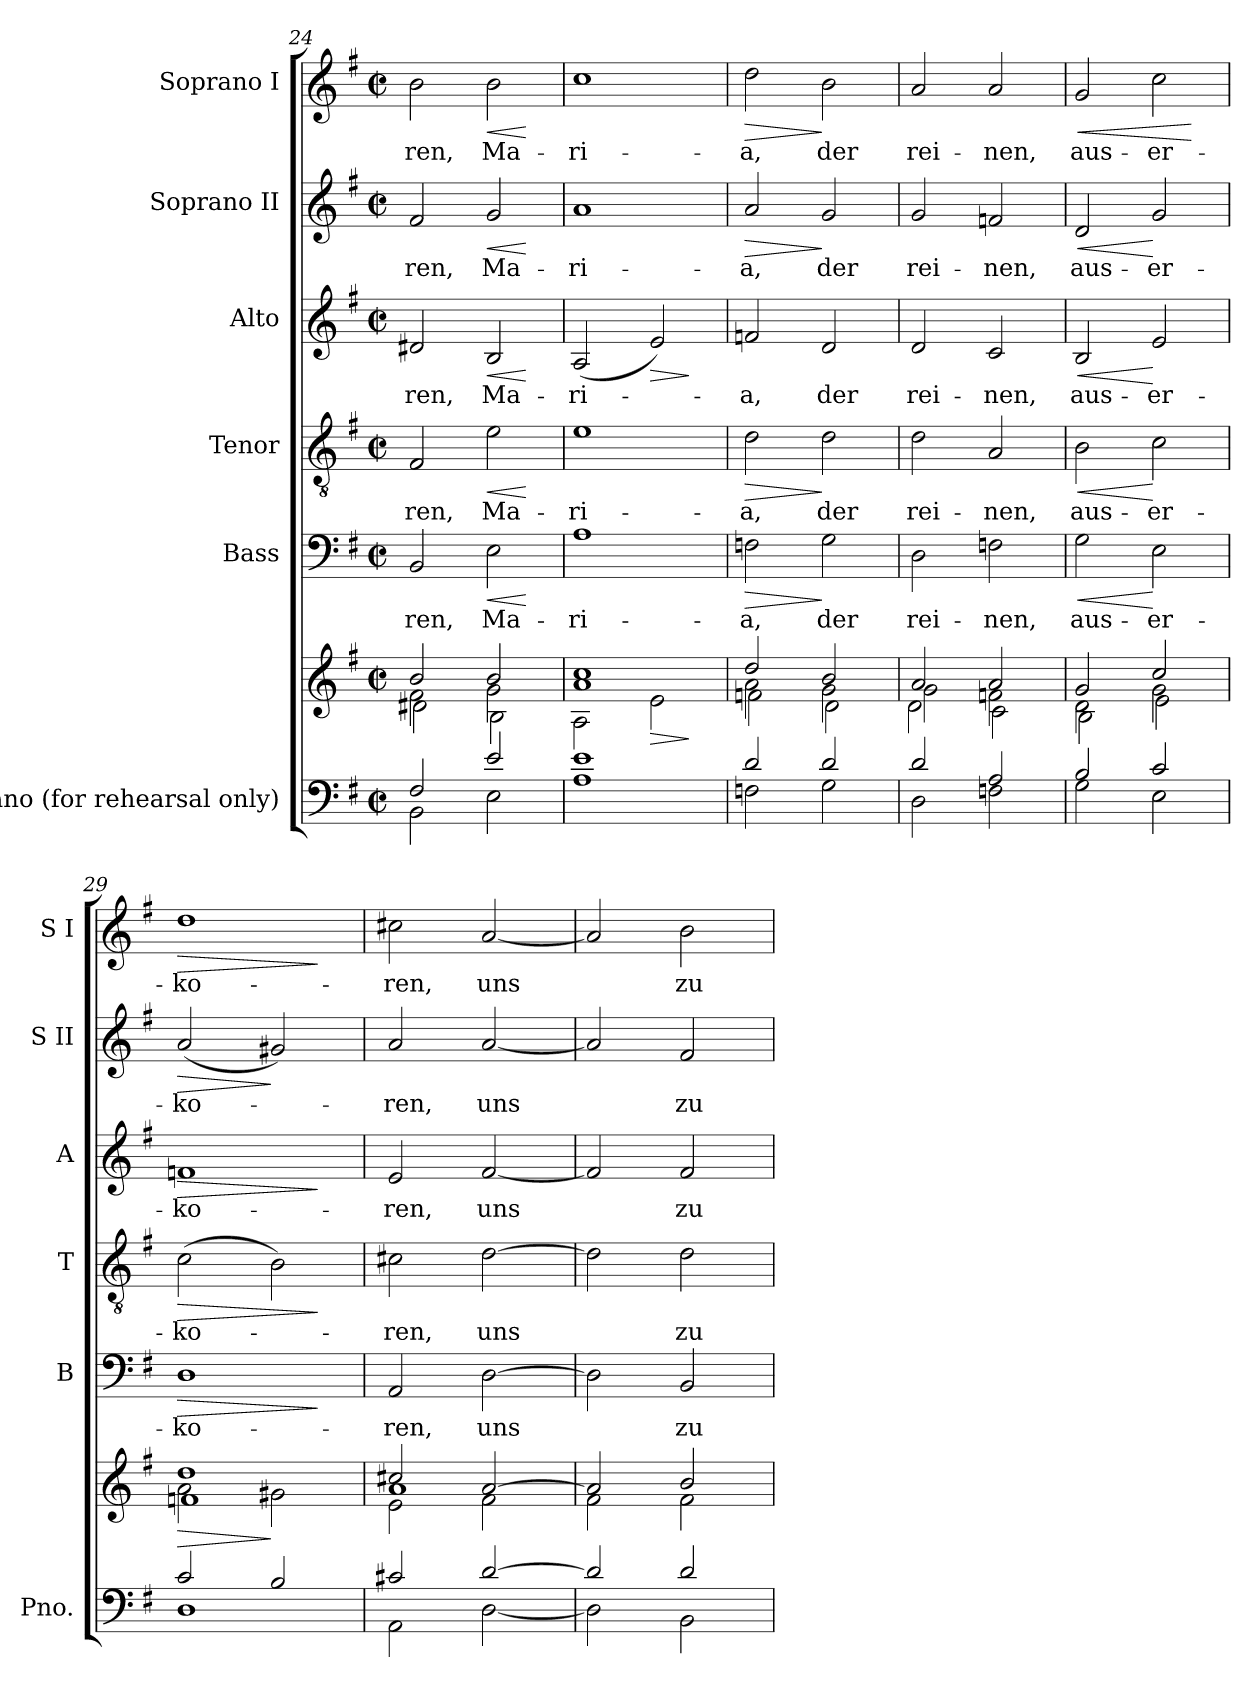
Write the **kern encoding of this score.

**kern	**kern	**dynam	**kern	**text	**dynam	**kern	**text	**dynam	**kern	**text	**dynam	**kern	**text	**dynam	**kern	**text	**dynam
*part6	*part6	*part6	*part5	*part5	*part5	*part4	*part4	*part4	*part3	*part3	*part3	*part2	*part2	*part2	*part1	*part1	*part1
*staff7	*staff6	*staff6/7	*staff5	*staff5	*staff5	*staff4	*staff4	*staff4	*staff3	*staff3	*staff3	*staff2	*staff2	*staff2	*staff1	*staff1	*staff1
*I"Piano (for rehearsal only)	*	*	*I"Bass	*	*	*I"Tenor	*	*	*I"Alto	*	*	*I"Soprano II	*	*	*I"Soprano I	*	*
*I'Pno.	*	*	*I'B	*	*	*I'T	*	*	*I'A	*	*	*I'S II	*	*	*I'S I	*	*
!!LO:LB:g=z
*clefF4	*clefG2	*	*clefF4	*	*	*clefGv2	*	*	*clefG2	*	*	*clefG2	*	*	*clefG2	*	*
*k[f#]	*k[f#]	*	*k[f#]	*	*	*k[f#]	*	*	*k[f#]	*	*	*k[f#]	*	*	*k[f#]	*	*
*G:	*G:	*	*G:	*	*	*G:	*	*	*G:	*	*	*G:	*	*	*G:	*	*
*M2/2	*M2/2	*	*M2/2	*	*	*M2/2	*	*	*M2/2	*	*	*M2/2	*	*	*M2/2	*	*
*met(c|)	*met(c|)	*	*met(c|)	*	*	*met(c|)	*	*	*met(c|)	*	*	*met(c|)	*	*	*met(c|)	*	*
=24	=24	=24	=24	=24	=24	=24	=24	=24	=24	=24	=24	=24	=24	=24	=24	=24	=24
*^	*^	*	*	*	*	*	*	*	*	*	*	*	*	*	*	*	*
*	*	*	*^	*	*	*	*	*	*	*	*	*	*	*	*	*	*	*	*
2F#/	2BB\	2b/	2f#\	2d#X\	.	2BB/	-ren,	.	2F#/	-ren,	.	2d#X/	-ren,	.	2f#/	-ren,	.	2b\	-ren,	.
!	!	!	!	!	!	!	!	!LO:HP:b	!	!	!LO:HP:b	!	!	!LO:HP:b	!	!	!LO:HP:b	!	!	!LO:HP:b
2e/	2E\	2b/	2g\	2B\	.	2E\	Ma-	<	2e\	Ma-	<	2B/	Ma-	<	2g/	Ma-	<	2b\	Ma-	<
*v	*v	*	*	*	*	*	*	*	*	*	*	*	*	*	*	*	*	*	*	*
*	*v	*v	*v	*	*	*	*	*	*	*	*	*	*	*	*	*	*	*	*
.	.	.	.	.	[	.	.	[	.	.	[	.	.	[	.	.	[
=25	=25	=25	=25	=25	=25	=25	=25	=25	=25	=25	=25	=25	=25	=25	=25	=25	=25
*^	*^	*	*	*	*	*	*	*	*	*	*	*	*	*	*	*	*
*	*	*	*^	*	*	*	*	*	*	*	*	*	*	*	*	*	*	*	*
1e	1A	1cc	1a	2A\	.	1A	-ri-	.	1e	-ri-	.	(>2A/	-ri-	.	1a	-ri-	.	1cc	-ri-	.
!	!	!	!	!	!LO:HP:b	!	!	!	!	!	!	!	!	!LO:HP:b	!	!	!	!	!	!
.	.	.	.	2e\	>	.	.	.	.	.	.	2e/)	.	>	.	.	.	.	.	.
*v	*v	*	*	*	*	*	*	*	*	*	*	*	*	*	*	*	*	*	*	*
*	*v	*v	*v	*	*	*	*	*	*	*	*	*	*	*	*	*	*	*	*
.	.	]	.	.	.	.	.	.	.	.	]	.	.	.	.	.	.
=26	=26	=26	=26	=26	=26	=26	=26	=26	=26	=26	=26	=26	=26	=26	=26	=26	=26
*^	*^	*	*	*	*	*	*	*	*	*	*	*	*	*	*	*	*
*	*	*	*^	*	*	*	*	*	*	*	*	*	*	*	*	*	*	*	*
!	!	!	!	!	!	!	!	!LO:HP:b	!	!	!LO:HP:b	!	!	!	!	!	!LO:HP:b	!	!	!LO:HP:b
2d/	2Fn\	2dd/	2a\	2fn\	.	2Fn\	-a,	>	2d\	-a,	>	2fn/	-a,	.	2a/	-a,	>	2dd\	-a,	>
2d/	2G\	2b/	2g\	2d\	.	2G\	der	]	2d\	der	]	2d/	der	.	2g/	der	]	2b\	der	]
=27	=27	=27	=27	=27	=27	=27	=27	=27	=27	=27	=27	=27	=27	=27	=27	=27	=27	=27	=27	=27
2d/	2D\	2a/	2g\	2d\	.	2D\	rei-	.	2d\	rei-	.	2d/	rei-	.	2g/	rei-	.	2a/	rei-	.
2A/	2Fn\	2a/	2fn\	2c\	.	2Fn\	-nen,	.	2A/	-nen,	.	2c/	-nen,	.	2fn/	-nen,	.	2a/	-nen,	.
=28	=28	=28	=28	=28	=28	=28	=28	=28	=28	=28	=28	=28	=28	=28	=28	=28	=28	=28	=28	=28
!	!	!	!	!	!	!	!	!LO:HP:b	!	!	!LO:HP:b	!	!	!LO:HP:b	!	!	!LO:HP:b	!	!	!LO:HP:b
2B/	2G\	2g/	2d\	2B\	.	2G\	aus-	<	2B\	aus-	<	2B/	aus-	<	2d/	aus-	<	2g/	aus-	<
2c/	2E\	2cc/	2g\	2e\	.	2E\	-er-	[	2c\	-er-	[	2e/	-er-	[	2g/	-er-	[	2cc\	-er-	.
*v	*v	*	*	*	*	*	*	*	*	*	*	*	*	*	*	*	*	*	*	*
*	*v	*v	*v	*	*	*	*	*	*	*	*	*	*	*	*	*	*	*	*
.	.	.	.	.	.	.	.	.	.	.	.	.	.	.	.	.	[
=29	=29	=29	=29	=29	=29	=29	=29	=29	=29	=29	=29	=29	=29	=29	=29	=29	=29
*^	*	*	*	*	*	*	*	*	*	*	*	*	*	*	*	*	*
!	!	!	!LO:HP:b	!	!	!LO:HP:b	!	!	!LO:HP:b	!	!	!LO:HP:b	!	!	!LO:HP:b	!	!	!LO:HP:b
*	*	*^	*	*	*	*	*	*	*	*	*	*	*	*	*	*	*	*
*	*	*	*^	*	*	*	*	*	*	*	*	*	*	*	*	*	*	*	*
2c/	1D	1dd	2a\	1fn	>	1D	-ko-	>	(<2c\	-ko-	>	1fn	-ko-	>	(2a/	-ko-	>	1dd	-ko-	>
2B/	.	.	2g#X\	.	]	.	.	.	2B\)	.	.	.	.	.	2g#X/)	.	]	.	.	.
*v	*v	*	*	*	*	*	*	*	*	*	*	*	*	*	*	*	*	*	*	*
*	*v	*v	*v	*	*	*	*	*	*	*	*	*	*	*	*	*	*	*	*
.	.	.	.	.	]	.	.	]	.	.	]	.	.	.	.	.	]
=30	=30	=30	=30	=30	=30	=30	=30	=30	=30	=30	=30	=30	=30	=30	=30	=30	=30
*^	*^	*	*	*	*	*	*	*	*	*	*	*	*	*	*	*	*
*	*	*	*^	*	*	*	*	*	*	*	*	*	*	*	*	*	*	*	*
2c#X/	2AA\	2cc#X/	1a	2e\	.	2AA/	-ren,	.	2c#X\	-ren,	.	2e/	-ren,	.	2a/	-ren,	.	2cc#X\	-ren,	.
[>2d/	[<2D\	[>2a/	.	2f#\	.	[2D\	uns	.	[2d\	uns	.	[2f#/	uns	.	[2a/	uns	.	[2a/	uns	.
*	*	*	*v	*v	*	*	*	*	*	*	*	*	*	*	*	*	*	*	*	*
=31	=31	=31	=31	=31	=31	=31	=31	=31	=31	=31	=31	=31	=31	=31	=31	=31	=31	=31	=31
2d/]	2D\]	2a/]	2f#\	.	2D\]	.	.	2d\]	.	.	2f#/]	.	.	2a/]	.	.	2a/]	.	.
2d/	2BB\	2b/	2f#\	.	2BB/	zu	.	2d\	zu	.	2f#/	zu	.	2f#/	zu	.	2b\	zu	.
*v	*v	*	*	*	*	*	*	*	*	*	*	*	*	*	*	*	*	*	*
*	*v	*v	*	*	*	*	*	*	*	*	*	*	*	*	*	*	*	*
=	=	=	=	=	=	=	=	=	=	=	=	=	=	=	=	=	=
*-	*-	*-	*-	*-	*-	*-	*-	*-	*-	*-	*-	*-	*-	*-	*-	*-	*-
